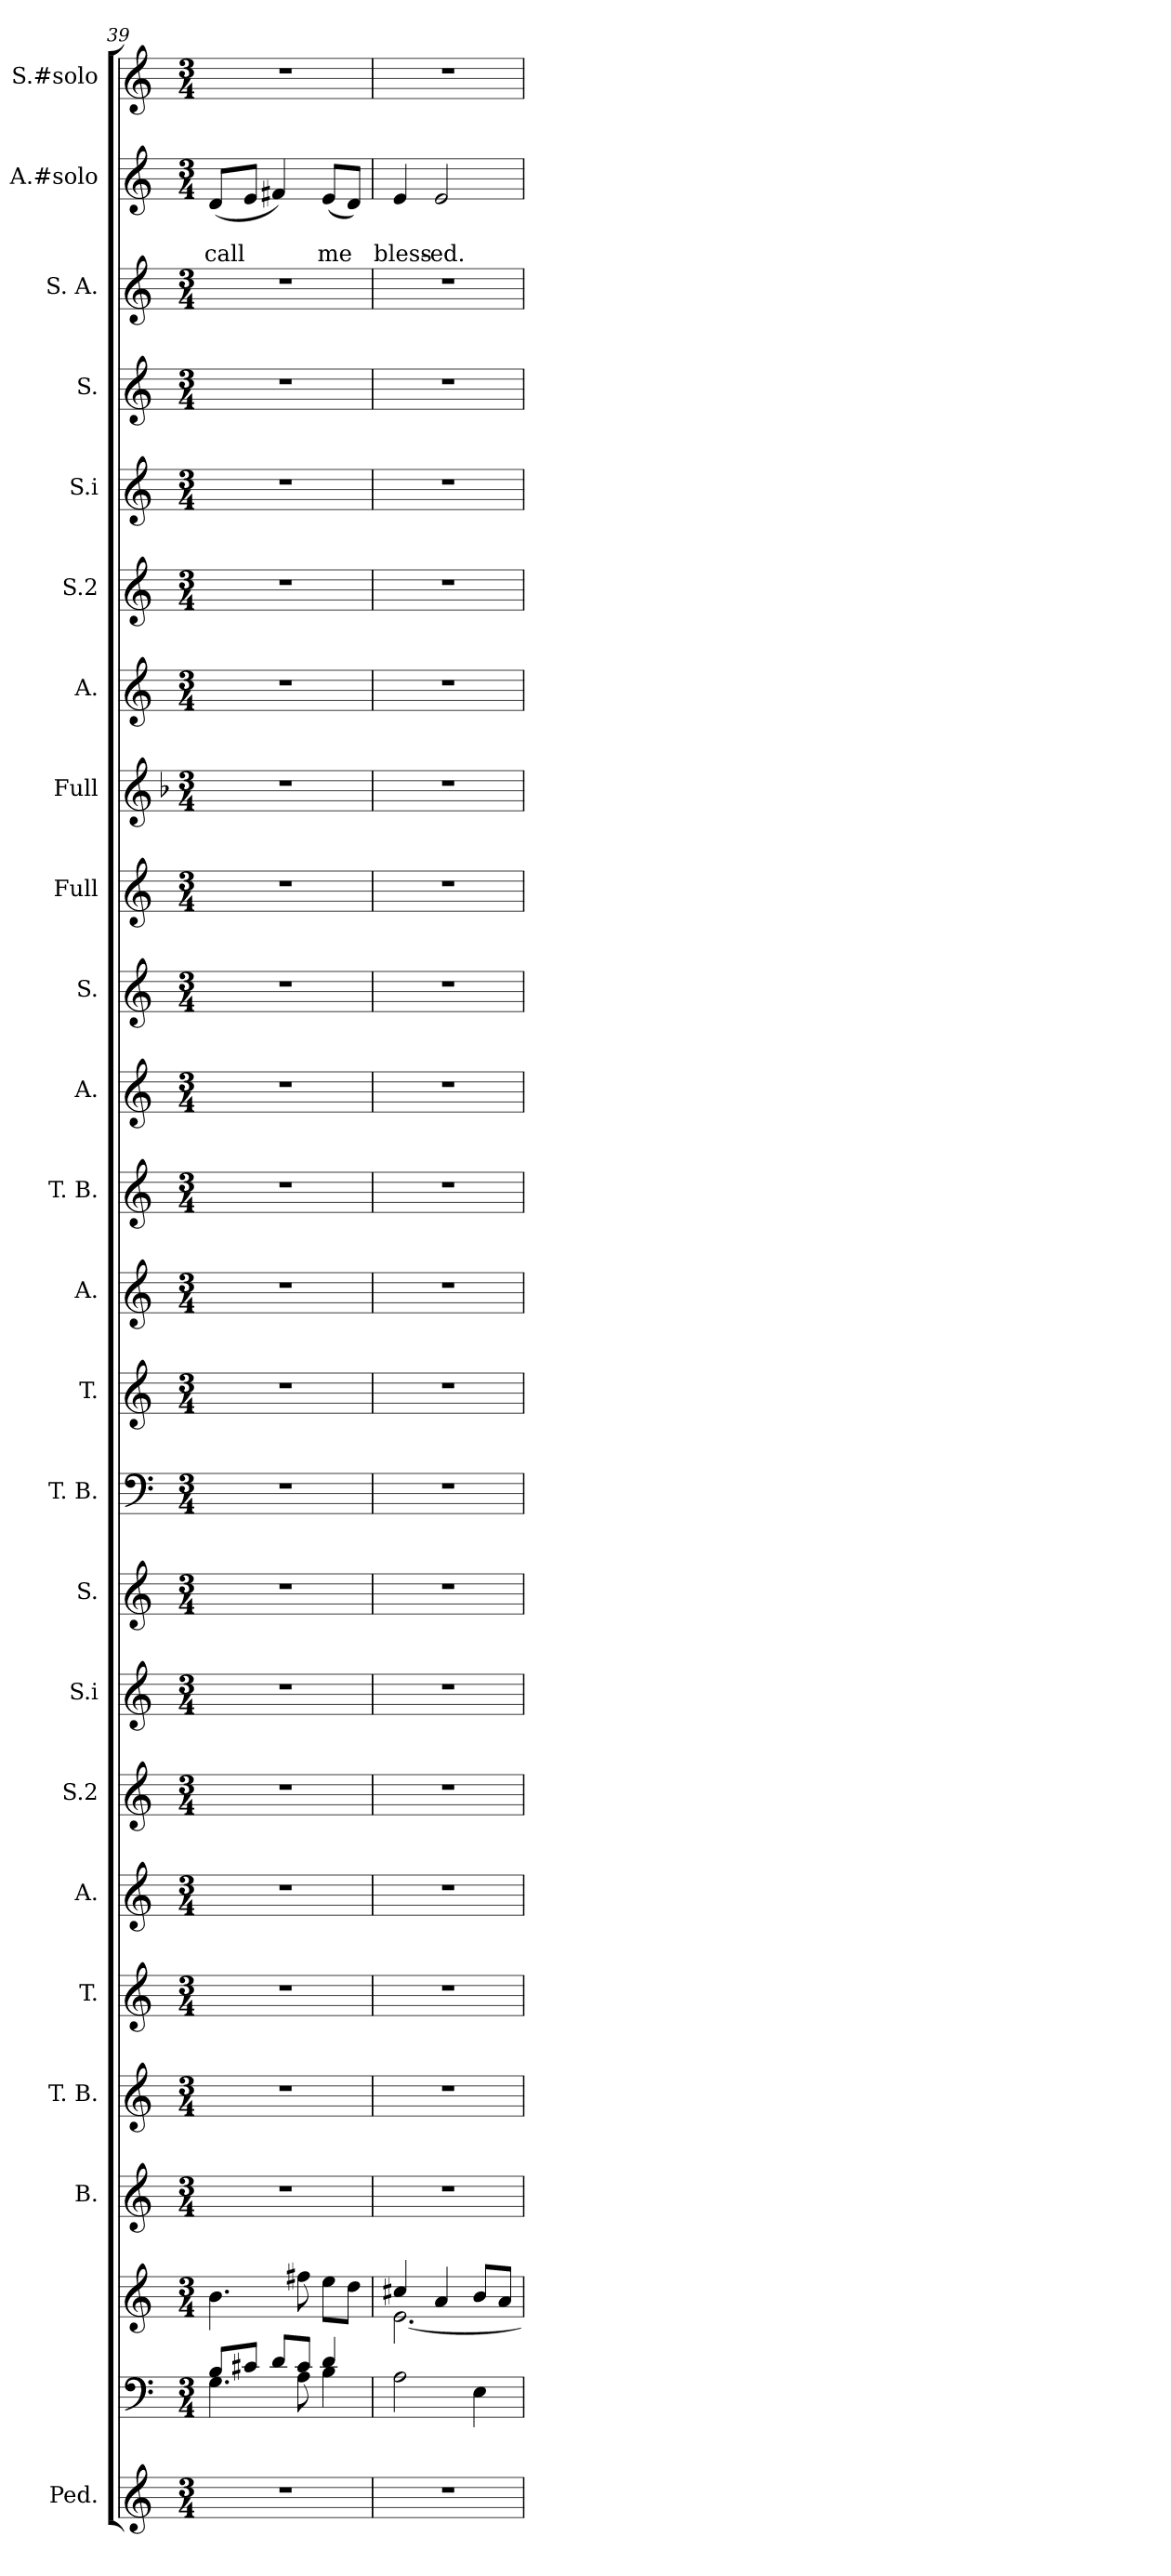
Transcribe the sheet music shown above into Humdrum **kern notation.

**kern	**kern	**kern	**kern	**kern	**kern	**kern	**kern	**kern	**kern	**kern	**kern	**kern	**kern	**kern	**kern	**kern	**kern	**kern	**kern	**kern	**kern	**kern	**kern	**text	**text	**kern
*part25	*part24	*part23	*part22	*part21	*part20	*part19	*part18	*part17	*part16	*part15	*part14	*part13	*part12	*part11	*part10	*part9	*part8	*part7	*part6	*part5	*part4	*part3	*part2	*part2	*part2	*part1
*staff25	*staff24	*staff23	*staff22	*staff21	*staff20	*staff19	*staff18	*staff17	*staff16	*staff15	*staff14	*staff13	*staff12	*staff11	*staff10	*staff9	*staff8	*staff7	*staff6	*staff5	*staff4	*staff3	*staff2	*staff2	*staff2	*staff1
*I"Ped.	*	*	*I"B.	*I"T. B.	*I"T.	*I"A.	*I"S.2	*I"S.i	*I"S.	*I"T. B.	*I"T.	*I"A.	*I"T. B.	*I"A.	*I"S.	*I"Full	*I"Full	*I"A.	*I"S.2	*I"S.i	*I"S.	*I"S. A.	*I"A.#solo	*	*	*I"S.#solo
*I'Ped.	*	*	*	*I'T. B.	*I'T.	*I'A.	*I'S.2	*I'S.i	*I'S.	*I'T. B.	*I'T.	*	*I'T. B.	*I'A.	*I'S.	*	*	*I'A.	*I'S.2	*I'S.i	*I'S.	*I'S. A.	*I'A.#solo	*	*	*I'S.#solo
*clefG2	*clefF4	*clefG2	*clefG2	*clefG2	*clefG2	*clefG2	*clefG2	*clefG2	*clefG2	*clefF4	*clefG2	*clefG2	*clefG2	*clefG2	*clefG2	*clefG2	*clefG2	*clefG2	*clefG2	*clefG2	*clefG2	*clefG2	*clefG2	*	*	*clefG2
*	*	*	*	*	*	*	*	*	*	*	*	*	*	*	*	*	*ITrd3c5	*	*	*	*	*	*	*	*	*
*k[]	*k[]	*k[]	*k[]	*k[]	*k[]	*k[]	*k[]	*k[]	*k[]	*k[]	*k[]	*k[]	*k[]	*k[]	*k[]	*k[]	*k[]	*k[]	*k[]	*k[]	*k[]	*k[]	*k[]	*	*	*k[]
*C:	*C:	*C:	*C:	*C:	*C:	*C:	*C:	*C:	*C:	*C:	*C:	*C:	*C:	*C:	*C:	*C:	*C:	*C:	*C:	*C:	*C:	*C:	*C:	*	*	*C:
*M3/4	*M3/4	*M3/4	*M3/4	*M3/4	*M3/4	*M3/4	*M3/4	*M3/4	*M3/4	*M3/4	*M3/4	*M3/4	*M3/4	*M3/4	*M3/4	*M3/4	*M3/4	*M3/4	*M3/4	*M3/4	*M3/4	*M3/4	*M3/4	*	*	*M3/4
=39	=39	=39	=39	=39	=39	=39	=39	=39	=39	=39	=39	=39	=39	=39	=39	=39	=39	=39	=39	=39	=39	=39	=39	=39	=39	=39
*	*^	*	*	*	*	*	*	*	*	*	*	*	*	*	*	*	*	*	*	*	*	*	*	*	*	*
!	!	!	!	!	!	!	!	!	!	!	!	!	!	!	!	!	!	!	!	!	!	!	!	!	!	!LO:LY:b	!
2.r	8B/L	4.G\	4.b\	2.r	2.r	2.r	2.r	2.r	2.r	2.r	2.r	2.r	2.r	2.r	2.r	2.r	2.r	2.r	2.r	2.r	2.r	2.r	2.r	(<8d/L	.	call	2.r
.	8c#X/J	.	.	.	.	.	.	.	.	.	.	.	.	.	.	.	.	.	.	.	.	.	.	8e/J	.	.	.
.	8d/L	.	.	.	.	.	.	.	.	.	.	.	.	.	.	.	.	.	.	.	.	.	.	4f#X/)	.	.	.
.	8c#/J	8A\	8ff#X\	.	.	.	.	.	.	.	.	.	.	.	.	.	.	.	.	.	.	.	.	.	.	.	.
!	!	!	!	!	!	!	!	!	!	!	!	!	!	!	!	!	!	!	!	!	!	!	!	!	!	!LO:LY:b	!
.	4d/	4B\	8ee\L	.	.	.	.	.	.	.	.	.	.	.	.	.	.	.	.	.	.	.	.	(<8e/L	.	me	.
.	.	.	8dd\J	.	.	.	.	.	.	.	.	.	.	.	.	.	.	.	.	.	.	.	.	8d>/J)	.	.	.
*	*v	*v	*	*	*	*	*	*	*	*	*	*	*	*	*	*	*	*	*	*	*	*	*	*	*	*	*
!!LO:LB:g=z
=40	=40	=40	=40	=40	=40	=40	=40	=40	=40	=40	=40	=40	=40	=40	=40	=40	=40	=40	=40	=40	=40	=40	=40	=40	=40	=40
*	*	*^	*	*	*	*	*	*	*	*	*	*	*	*	*	*	*	*	*	*	*	*	*	*	*	*
!	!	!	!	!	!	!	!	!	!	!	!	!	!	!	!	!	!	!	!	!	!	!	!	!	!	!LO:LY:b	!
2.r	2A\	4cc#X/	[<2.e\	2.r	2.r	2.r	2.r	2.r	2.r	2.r	2.r	2.r	2.r	2.r	2.r	2.r	2.r	2.r	2.r	2.r	2.r	2.r	2.r	4e/	.	bless-	2.r
!	!	!	!	!	!	!	!	!	!	!	!	!	!	!	!	!	!	!	!	!	!	!	!	!	!	!LO:LY:b	!
.	.	4a/	.	.	.	.	.	.	.	.	.	.	.	.	.	.	.	.	.	.	.	.	.	2e/	.	-ed.	.
.	4E\	8b/L	.	.	.	.	.	.	.	.	.	.	.	.	.	.	.	.	.	.	.	.	.	.	.	.	.
.	.	8a/J	.	.	.	.	.	.	.	.	.	.	.	.	.	.	.	.	.	.	.	.	.	.	.	.	.
*	*	*v	*v	*	*	*	*	*	*	*	*	*	*	*	*	*	*	*	*	*	*	*	*	*	*	*	*
=	=	=	=	=	=	=	=	=	=	=	=	=	=	=	=	=	=	=	=	=	=	=	=	=	=	=
*-	*-	*-	*-	*-	*-	*-	*-	*-	*-	*-	*-	*-	*-	*-	*-	*-	*-	*-	*-	*-	*-	*-	*-	*-	*-	*-
